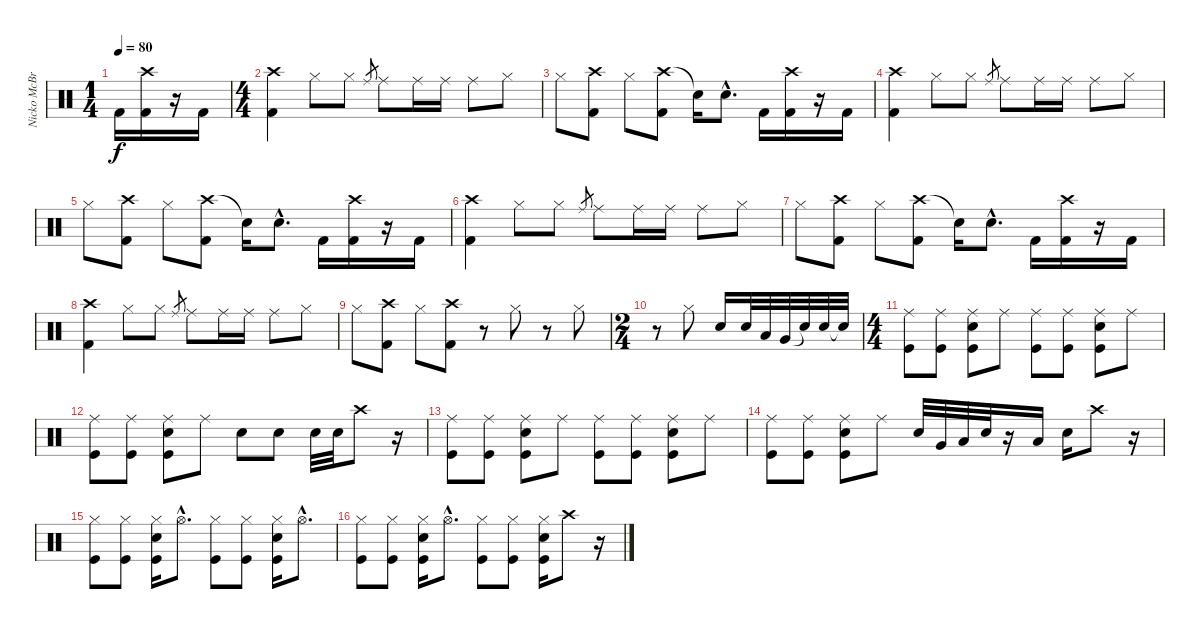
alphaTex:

\track ("Nicko McBrain" "Nicko McBr") {instrument percussion}
\staff {score}
\articulation defaults
\ts (1 4)
\tempo 80
\clef neutral
\ks c "Kick (hit) 2".16{dy f}
("Crash high (hit)" "Kick (hit) 2").16 r.16 "Kick (hit) 2".16 |
\ts (4 4)
("Crash high (hit)" "Kick (hit) 2").4 "Hi-Hat (closed)".8 "Hi-Hat (closed)".8 "Ride (middle)".8{gr} "Ride (middle)".8 "Ride (middle)".16 "Ride (middle)".16 "Ride (middle)".8 "Hi-Hat (closed)".8 |
"Hi-Hat (closed)".8 ("Crash high (hit)" "Kick (hit) 2").8 "Hi-Hat (closed)".8 ("Crash high (hit)" "Kick (hit) 2").8 "Snare (hit)"{t}.16 "Snare (hit) 2"{hac}.8{d} "Kick (hit) 2".16 ("Crash high (hit)" "Kick (hit) 2").16 r.16 "Kick (hit) 2".16 |
("Crash high (hit)" "Kick (hit) 2").4 "Hi-Hat (closed)".8 "Hi-Hat (closed)".8 "Ride (middle)".8{gr} "Ride (middle)".8 "Ride (middle)".16 "Ride (middle)".16 "Ride (middle)".8 "Hi-Hat (closed)".8 |
"Hi-Hat (closed)".8 ("Crash high (hit)" "Kick (hit) 2").8 "Hi-Hat (closed)".8 ("Crash high (hit)" "Kick (hit) 2").8 "Snare (hit)"{t}.16 "Snare (hit) 2"{hac}.8{d} "Kick (hit) 2".16 ("Crash high (hit)" "Kick (hit) 2").16 r.16 "Kick (hit) 2".16 |
("Crash high (hit)" "Kick (hit) 2").4 "Hi-Hat (closed)".8 "Hi-Hat (closed)".8 "Ride (middle)".8{gr} "Ride (middle)".8 "Ride (middle)".16 "Ride (middle)".16 "Ride (middle)".8 "Hi-Hat (closed)".8 |
"Hi-Hat (closed)".8 ("Crash high (hit)" "Kick (hit) 2").8 "Hi-Hat (closed)".8 ("Crash high (hit)" "Kick (hit) 2").8 "Snare (hit)"{t}.16 "Snare (hit) 2"{hac}.8{d} "Kick (hit) 2".16 ("Crash high (hit)" "Kick (hit) 2").16 r.16 "Kick (hit) 2".16 |
("Crash high (hit)" "Kick (hit) 2").4 "Hi-Hat (closed)".8 "Hi-Hat (closed)".8 "Ride (middle)".8{gr} "Ride (middle)".8 "Ride (middle)".16 "Ride (middle)".16 "Ride (middle)".8 "Hi-Hat (closed)".8 |
"Hi-Hat (closed)".8 ("Crash high (hit)" "Kick (hit) 2").8 "Hi-Hat (closed)".8 ("Crash high (hit)" "Kick (hit) 2").8 r.8 "Hi-Hat (closed)".8 r.8 "Hi-Hat (closed)".8 |
\ts (2 4)
r.8 "Hi-Hat (closed)".8 "Snare (hit) 2".16 "Snare (hit) 2".32 "Low Tom (hit)".32 "Very Low Tom (hit)".32 "Snare (hit) 2"{t}.32 "Snare (hit) 2".32 "Snare (hit)"{t}.32 |
\ts (4 4)
("Ride (middle)" "Kick (hit)").8 ("Ride (middle)" "Kick (hit)").8 ("Ride (middle)" "Snare (hit) 2" "Kick (hit)").8 "Ride (middle)".8 ("Ride (middle)" "Kick (hit)").8 ("Ride (middle)" "Kick (hit)").8 ("Ride (middle)" "Snare (hit) 2" "Kick (hit)").8 "Ride (middle)".8 |
("Ride (middle)" "Kick (hit)").8 ("Ride (middle)" "Kick (hit)").8 ("Ride (middle)" "Snare (hit) 2" "Kick (hit)").8 "Ride (middle)".8 "Snare (hit) 2".8 "Snare (hit) 2".8 "Electric Snare (hit)".32 "Snare (hit) 2".32 "Crash high (hit)".8 r.16 |
("Ride (middle)" "Kick (hit)").8 ("Ride (middle)" "Kick (hit)").8 ("Ride (middle)" "Snare (hit) 2" "Kick (hit)").8 "Ride (middle)".8 ("Ride (middle)" "Kick (hit)").8 ("Ride (middle)" "Kick (hit)").8 ("Ride (middle)" "Snare (hit) 2" "Kick (hit)").8 "Ride (middle)".8 |
("Ride (middle)" "Kick (hit)").8 ("Ride (middle)" "Kick (hit)").8 ("Ride (middle)" "Snare (hit) 2" "Kick (hit)").8 "Ride (middle)".8 "Snare (hit) 2".32 "Very Low Tom (hit)".32 "Low Floor Tom (hit)".32 "Snare (hit) 2".32 r.16 "Low Floor Tom (hit)".16 "Snare (hit) 2".16 "Crash high (hit)".8 r.16 |
("Hi-Hat (closed)" "Kick (hit)").8 ("Hi-Hat (closed)" "Kick (hit)").8 ("Hi-Hat (closed)" "Snare (hit) 2" "Kick (hit)").16 "Hi-Hat (open)"{hac}.8{d} ("Hi-Hat (closed)" "Kick (hit)").8 ("Hi-Hat (closed)" "Kick (hit)").8 ("Hi-Hat (closed)" "Snare (hit) 2" "Kick (hit)").16 "Hi-Hat (open)"{hac}.8{d} |
("Hi-Hat (closed)" "Kick (hit)").8 ("Hi-Hat (closed)" "Kick (hit)").8 ("Hi-Hat (closed)" "Snare (hit) 2" "Kick (hit)").16 "Hi-Hat (open)"{hac}.8{d} ("Hi-Hat (closed)" "Kick (hit)").8 ("Hi-Hat (closed)" "Kick (hit)").8 ("Hi-Hat (closed)" "Snare (hit) 2" "Kick (hit)").16 "Crash high (hit)".8 r.16
